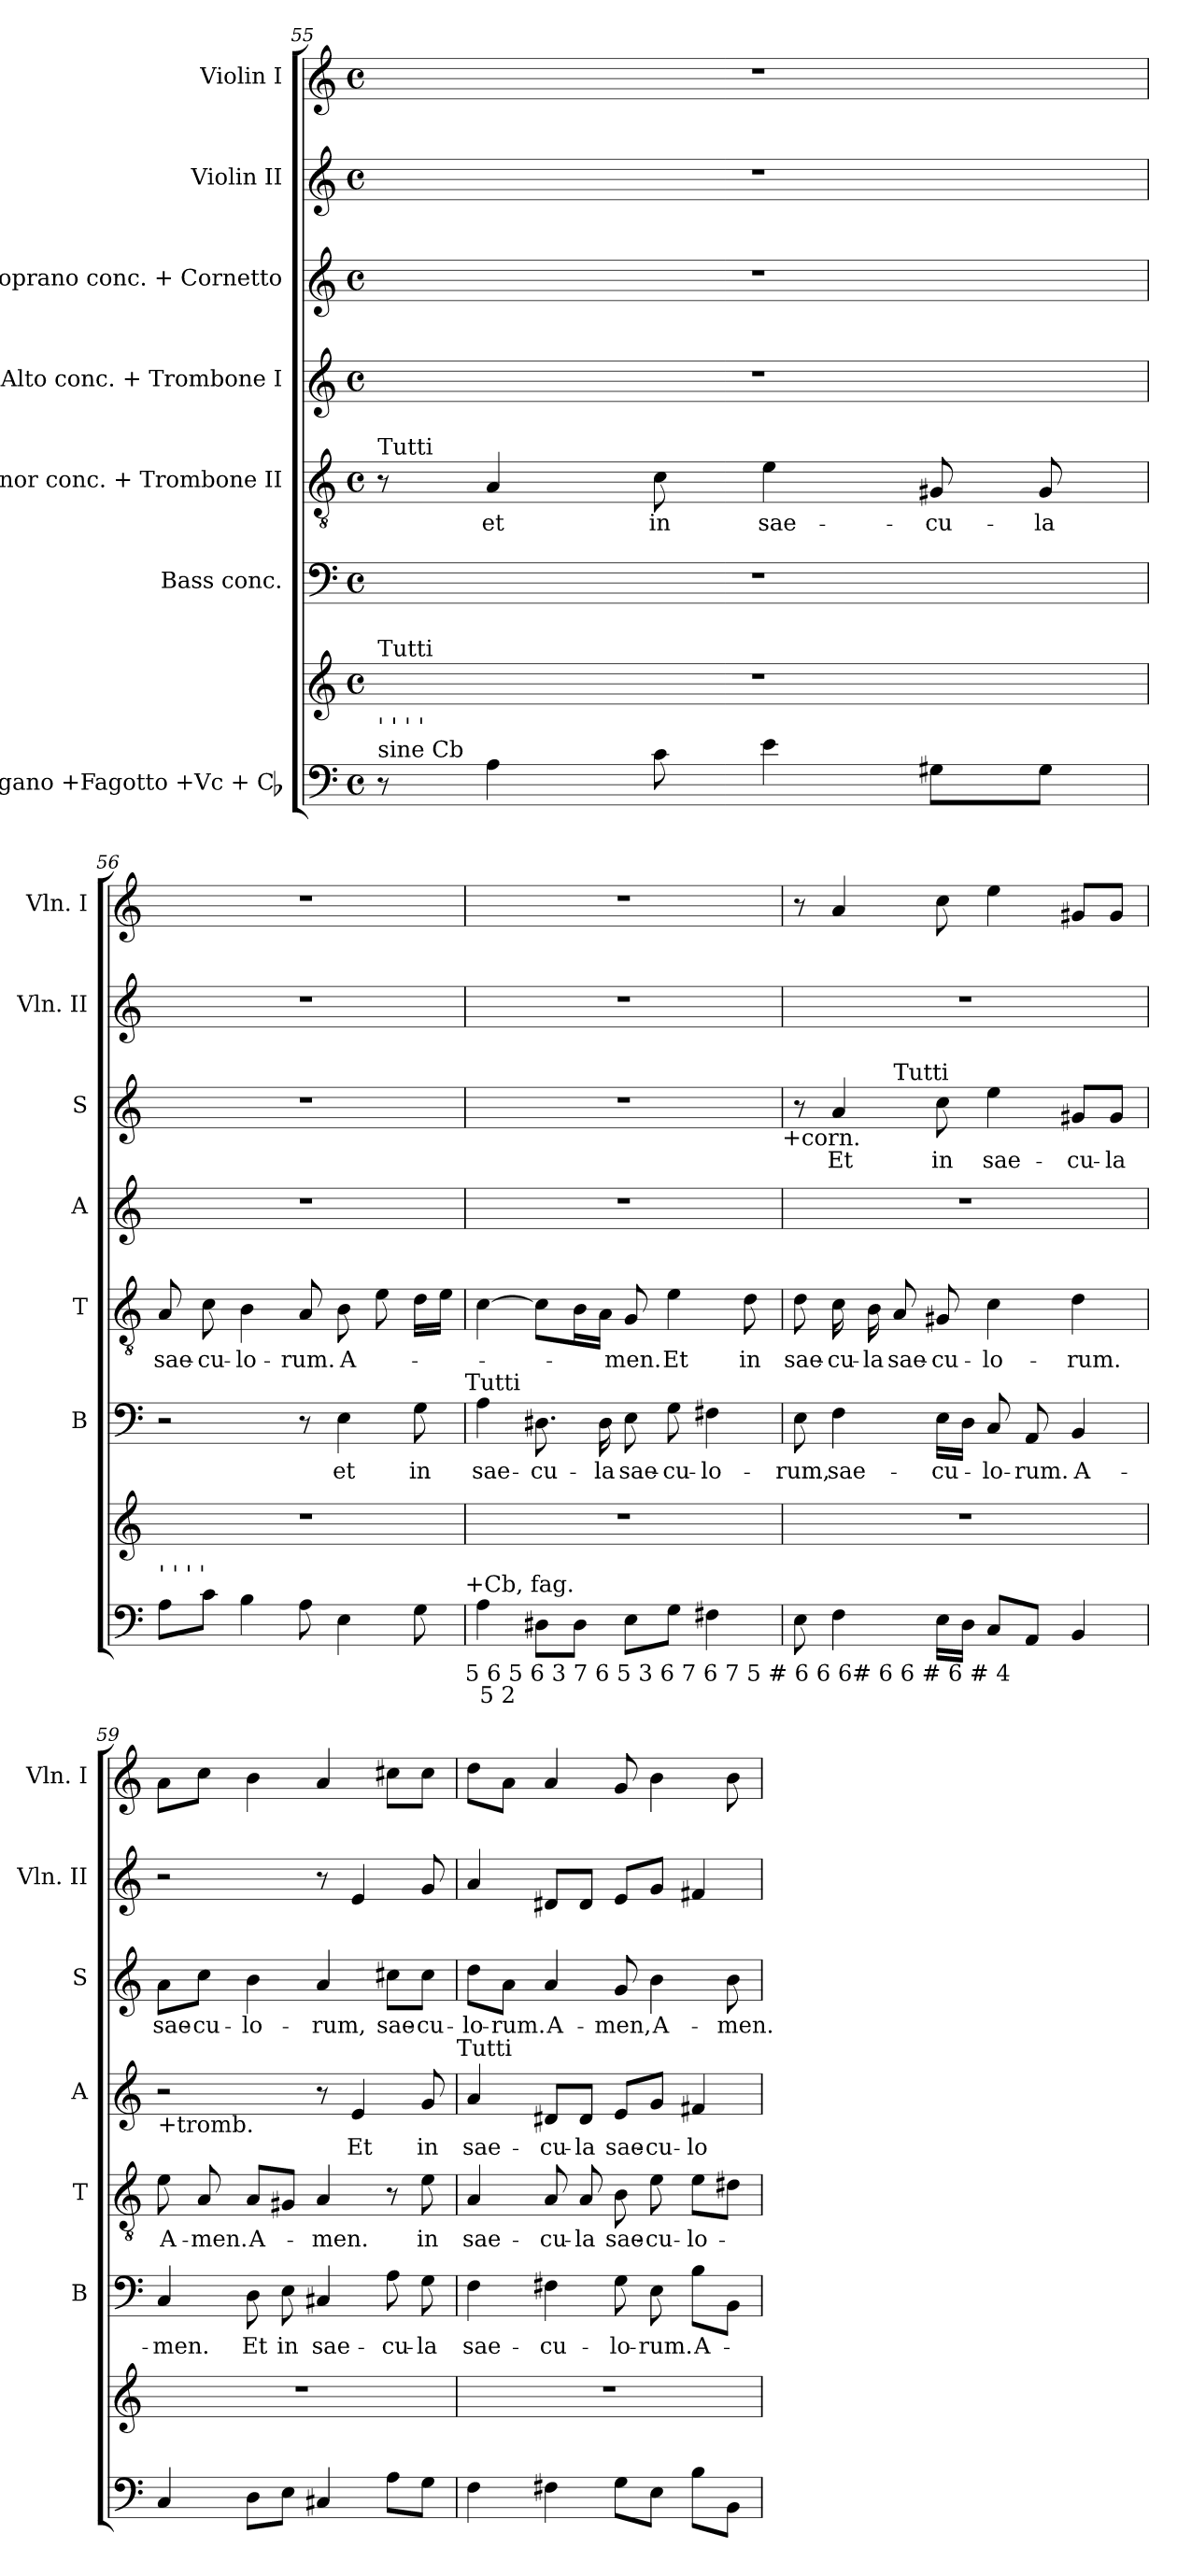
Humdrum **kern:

**kern	**kern	**kern	**text	**kern	**text	**kern	**text	**kern	**text	**kern	**kern
*part7	*part7	*part6	*part6	*part5	*part5	*part4	*part4	*part3	*part3	*part2	*part1
*staff8	*staff7	*staff6	*staff6	*staff5	*staff5	*staff4	*staff4	*staff3	*staff3	*staff2	*staff1
*I"Organo +Fagotto +Vc + Cb	*	*I"Bass conc.	*	*I"Tenor conc.  + Trombone II	*	*I"Alto conc.  + Trombone I	*	*I"Soprano conc. + Cornetto	*	*I"Violin II	*I"Violin I
*	*	*I'B	*	*I'T	*	*I'A	*	*I'S	*	*I'Vln. II	*I'Vln. I
*clefF4	*clefG2	*clefF4	*	*clefGv2	*	*clefG2	*	*clefG2	*	*clefG2	*clefG2
*k[]	*k[]	*k[]	*	*k[]	*	*k[]	*	*k[]	*	*k[]	*k[]
*C:	*C:	*C:	*	*C:	*	*C:	*	*C:	*	*C:	*C:
*M4/4	*M4/4	*M4/4	*	*M4/4	*	*M4/4	*	*M4/4	*	*M4/4	*M4/4
*met(c)	*met(c)	*met(c)	*	*met(c)	*	*met(c)	*	*met(c)	*	*met(c)	*met(c)
=55	=55	=55	=55	=55	=55	=55	=55	=55	=55	=55	=55
!	!	!	!	!LO:TX:a:t=Tutti	!	!	!	!	!	!	!
!	!LO:TX:a:t=Tutti	!	!	!	!	!	!	!	!	!	!
!LO:TX:a:t=sine Cb	!	!	!	!	!	!	!	!	!	!	!
!LO:TX:a:t='     '           '    '	!	!	!	!	!	!	!	!	!	!	!
8r	1r	1r	.	8r	.	1r	.	1r	.	1r	1r
4A\	.	.	.	4A/	et	.	.	.	.	.	.
8c\	.	.	.	8c\	in	.	.	.	.	.	.
4e\	.	.	.	4e\	sae-	.	.	.	.	.	.
8G#X\L	.	.	.	8G#X/	-cu-	.	.	.	.	.	.
8G#\J	.	.	.	8G#/	-la	.	.	.	.	.	.
!!LO:PB:g=z
=56	=56	=56	=56	=56	=56	=56	=56	=56	=56	=56	=56
!LO:TX:a:t='     '     '          '	!	!	!	!	!	!	!	!	!	!	!
8A\L	1r	2r	.	8A/	sae-	1r	.	1r	.	1r	1r
8c\J	.	.	.	8c\	-cu-	.	.	.	.	.	.
4B\	.	.	.	4B\	-lo-	.	.	.	.	.	.
8A\	.	8r	.	8A/	-rum.	.	.	.	.	.	.
4E\	.	4E\	et	8B\	A-	.	.	.	.	.	.
.	.	.	.	8e\	.	.	.	.	.	.	.
8G\	.	8G\	in	16d\LL	.	.	.	.	.	.	.
.	.	.	.	16e\JJ	.	.	.	.	.	.	.
!	!	!LO:TX:a:t=Tutti	!	!	!	!	!	!	!	!	!
!LO:TX:a:t=+Cb, fag.	!	!	!	!	!	!	!	!	!	!	!
!LO:TX:b:t=5 6     5 6   3        7 6  5   3    6    7 6       7    5         #     6    6    6#         6         6    #     6         #   4\n                                                                                                                          5                         2	!	!	!	!	!	!	!	!	!	!	!
=57	=57	=57	=57	=57	=57	=57	=57	=57	=57	=57	=57
4A\	1r	4A\	sae-	[4c\	.	1r	.	1r	.	1r	1r
8D#X\L	.	8.D#X\	-cu-	8c\L]	.	.	.	.	.	.	.
8D#\J	.	.	.	16B\L	.	.	.	.	.	.	.
.	.	16D#\	-la	16A\JJ	.	.	.	.	.	.	.
8E\L	.	8E\	sae-	8G/	-men.	.	.	.	.	.	.
8G\J	.	8G\	-cu-	4e\	Et	.	.	.	.	.	.
4F#X\	.	4F#X\	-lo-	.	.	.	.	.	.	.	.
.	.	.	.	8d\	in	.	.	.	.	.	.
!	!	!	!	!	!	!	!	!LO:TX:b:t=+corn.	!	!	!
=58	=58	=58	=58	=58	=58	=58	=58	=58	=58	=58	=58
*	*	*	*	*	*	*	*	*^	*	*	*
8E\	1r	8E\	-rum,	8d\	sae-	1r	.	8r	4ryy	.	1r	8r
4F\	.	4F\	sae-	16c\	-cu-	.	.	4a/	.	Et	.	4a/
.	.	.	.	16B\	-la	.	.	.	.	.	.	.
!	!	!	!	!	!	!	!	!	!LO:TX:a:t=Tutti	!	!	!
.	.	.	.	8A/	sae-	.	.	.	2.ryy	.	.	.
16E\LL	.	16E\LL	-cu-	8G#X/	-cu-	.	.	8cc\	.	in	.	8cc\
16D\JJ	.	16D\JJ	.	.	.	.	.	.	.	.	.	.
8C/L	.	8C/	-lo-	4c\	-lo-	.	.	4ee\	.	sae-	.	4ee\
8AA/J	.	8AA/	-rum.	.	.	.	.	.	.	.	.	.
4BB/	.	4BB/	A-	4d\	-rum.	.	.	8g#X/L	.	-cu-	.	8g#X/L
.	.	.	.	.	.	.	.	8g#/J	.	-la	.	8g#/J
=59	=59	=59	=59	=59	=59	=59	=59	=59	=59	=59	=59	=59
!	!	!	!	!	!	!LO:TX:b:t=+tromb.	!	!	!	!	!	!
*	*	*	*	*	*	*	*	*v	*v	*	*	*
4C/	1r	4C/	-men.	8e\	A-	2r	.	8a\L	sae-	2r	8a\L
.	.	.	.	8A/	-men.	.	.	8cc\J	-cu-	.	8cc\J
8D\L	.	8D\	Et	8A/L	A-	.	.	4b\	-lo-	.	4b\
8E\J	.	8E\	in	8G#X/J	.	.	.	.	.	.	.
4C#X/	.	4C#X/	sae-	4A/	-men.	8r	.	4a/	-rum,	8r	4a/
.	.	.	.	.	.	4e/	Et	.	.	4e/	.
8A\L	.	8A\	-cu-	8r	.	.	.	8cc#X\L	sae-	.	8cc#X\L
8G\J	.	8G\	-la	8e\	in	8g/	in	8cc#\J	-cu-	8g/	8cc#\J
!	!	!	!	!	!	!LO:TX:a:t=Tutti	!	!	!	!	!
!!LO:LB:g=z
=60	=60	=60	=60	=60	=60	=60	=60	=60	=60	=60	=60
4F\	1r	4F\	sae-	4A/	sae-	4a/	sae-	8dd\L	-lo-	4a/	8dd\L
.	.	.	.	.	.	.	.	8a\J	-rum.	.	8a\J
4F#X\	.	4F#X\	-cu-	8A/	-cu-	8d#X/L	-cu-	4a/	A-	8d#X/L	4a/
.	.	.	.	8A/	-la	8d#/J	-la	.	.	8d#/J	.
8G\L	.	8G\	-lo-	8B\	sae-	8e/L	sae-	8g/	-men,	8e/L	8g/
8E\J	.	8E\	-rum.	8e\	-cu-	8g/J	-cu-	4b\	A-	8g/J	4b\
8B\L	.	8B\L	A-	8e\L	-lo-	4f#X/	-lo-	.	.	4f#X/	.
8BB\J	.	8BB\J	.	8d#X\J	.	.	.	8b\	-men.	.	8b\
=	=	=	=	=	=	=	=	=	=	=	=
*-	*-	*-	*-	*-	*-	*-	*-	*-	*-	*-	*-
